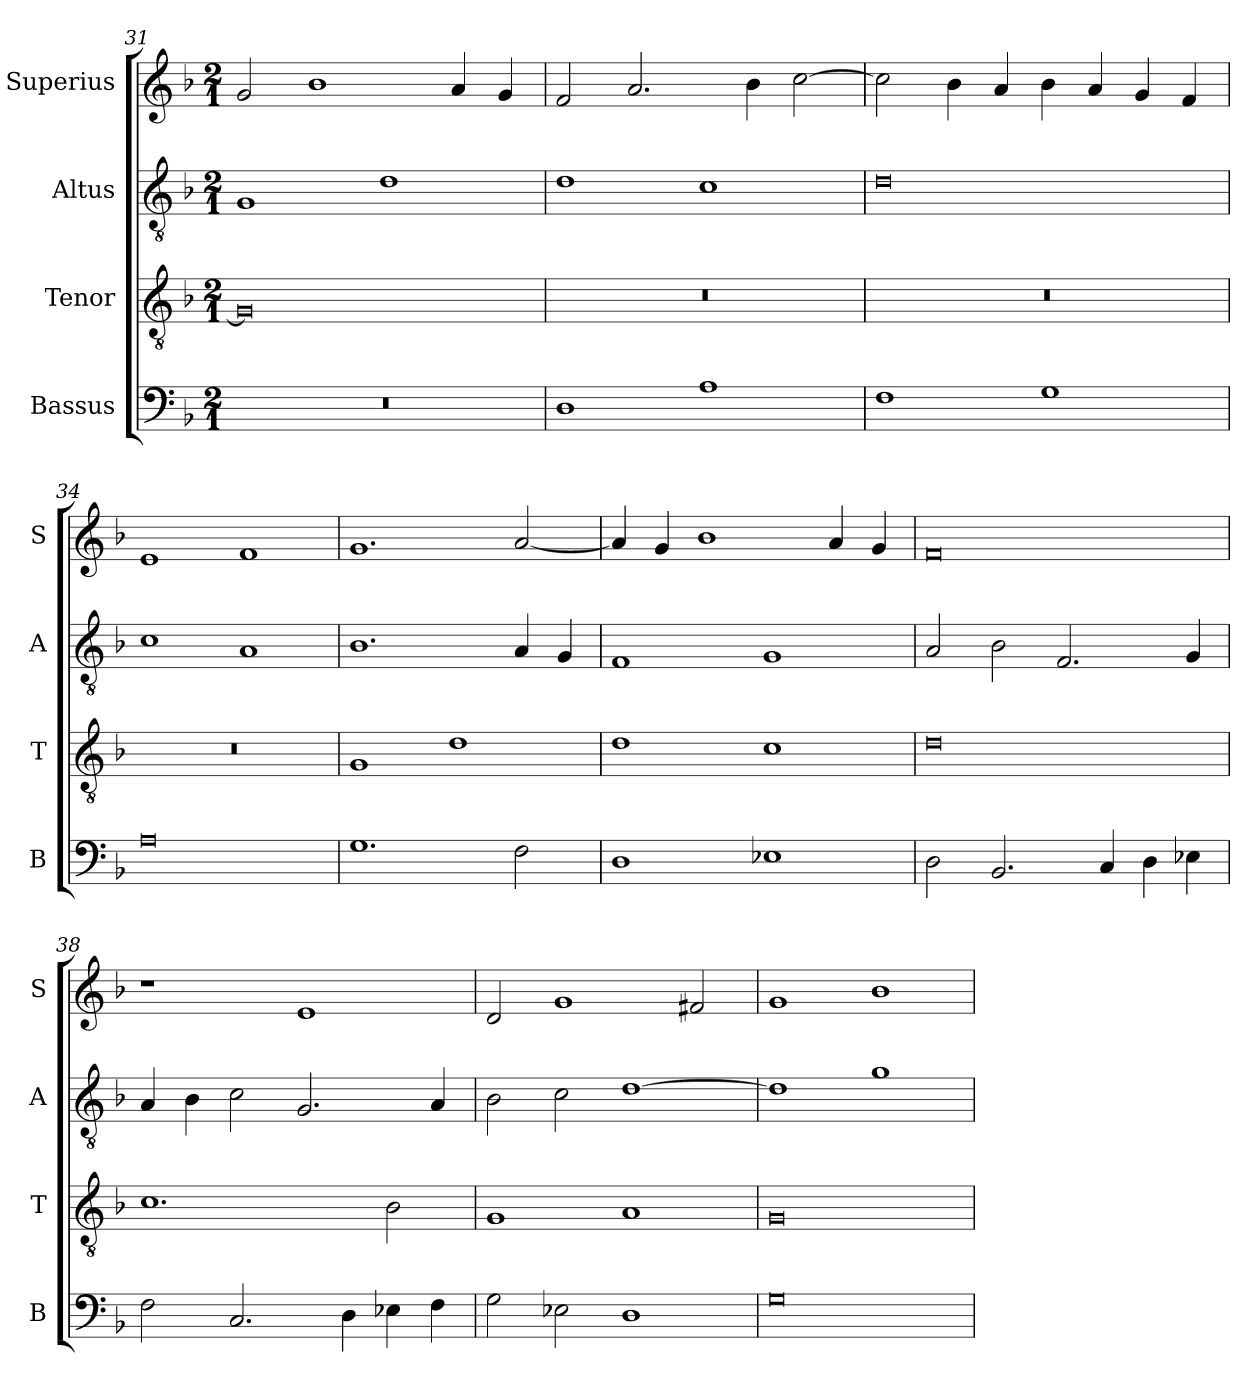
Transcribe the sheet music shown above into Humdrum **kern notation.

**kern	**kern	**kern	**kern
*part4	*part3	*part2	*part1
*staff4	*staff3	*staff2	*staff1
*I"Bassus	*I"Tenor	*I"Altus	*I"Superius
*I'B	*I'T	*I'A	*I'S
*clefF4	*clefGv2	*clefGv2	*clefG2
*k[b-]	*k[b-]	*k[b-]	*k[b-]
*M2/1	*M2/1	*M2/1	*M2/1
=31	=31	=31	=31
0r	0G]	1G	2g/
.	.	.	1b-
.	.	1d	.
.	.	.	4a/
.	.	.	4g/
=32	=32	=32	=32
1D	0r	1d	2f/
.	.	.	2.a/
1A	.	1c	.
.	.	.	4b-\
.	.	.	[2cc\
=33	=33	=33	=33
1F	0r	0d	2cc\]
.	.	.	4b-\
.	.	.	4a/
1G	.	.	4b-\
.	.	.	4a/
.	.	.	4g/
.	.	.	4f/
=34	=34	=34	=34
0A	0r	1c	1e
.	.	1A	1f
=35	=35	=35	=35
1.G	1G	1.B-	1.g
.	1d	.	.
2F\	.	4A/	[2a/
.	.	4G/	.
=36	=36	=36	=36
1D	1d	1F	4a/]
.	.	.	4g/
.	.	.	1b-
1E-X	1c	1G	.
.	.	.	4a/
.	.	.	4g/
=37	=37	=37	=37
2D\	0d	2A/	0f
2.BB-/	.	2B-\	.
.	.	2.F/	.
4C/	.	.	.
4D\	.	.	.
4E-X\	.	4G/	.
=38	=38	=38	=38
2F\	1.c	4A/	1r
.	.	4B-\	.
2.C/	.	2c\	.
.	.	2.G/	1e
4D\	.	.	.
4E-X\	2B-\	.	.
4F\	.	4A/	.
=39	=39	=39	=39
2G\	1G	2B-\	2d/
2E-X\	.	2c\	1g
1D	1A	[1d	.
.	.	.	2f#X/
=40	=40	=40	=40
0G	0G	1d]	1g
.	.	1g	1b-
=	=	=	=
*-	*-	*-	*-
